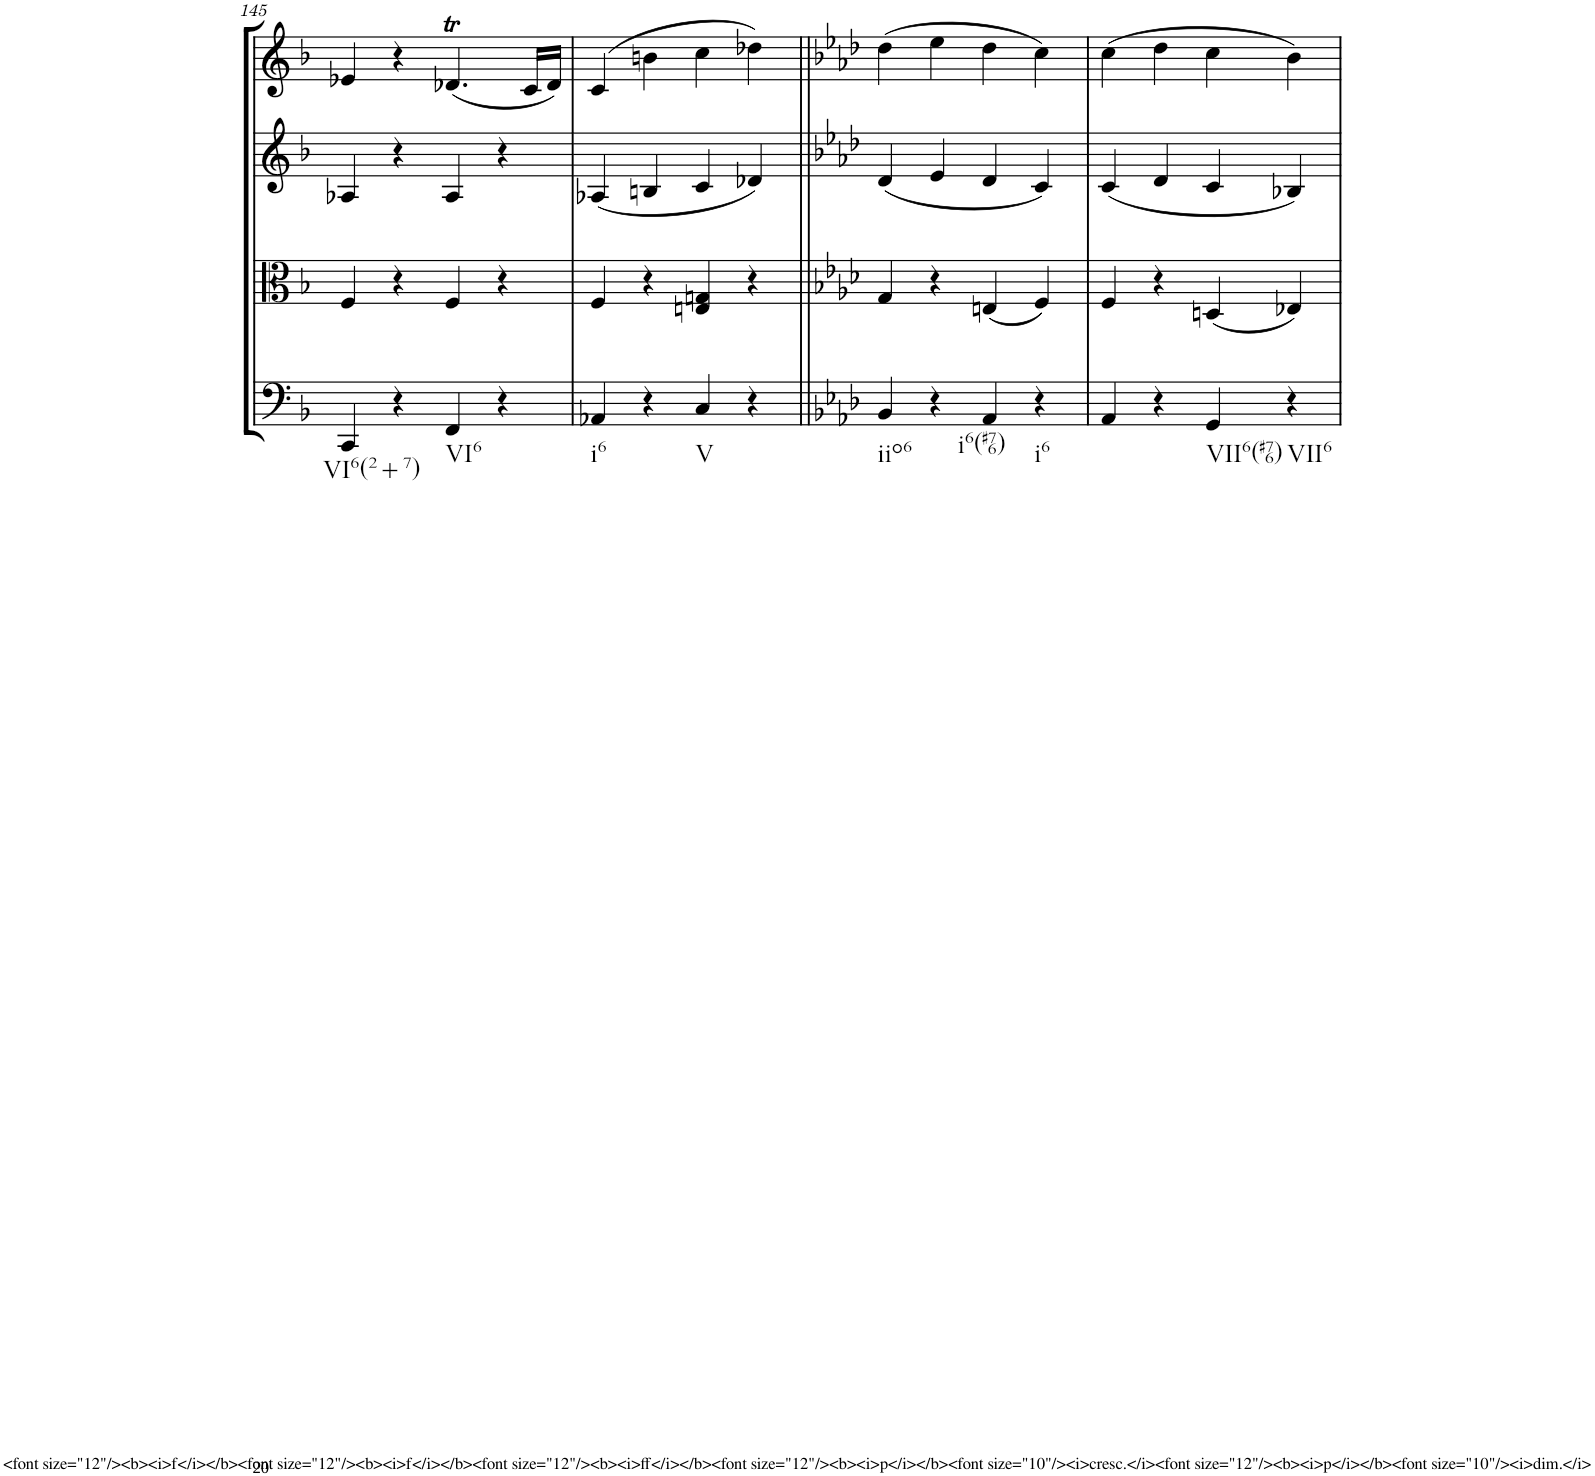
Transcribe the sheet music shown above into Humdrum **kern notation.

**kern	**kern	**kern	**kern
*part4	*part3	*part2	*part1
*staff4	*staff3	*staff2	*staff1
*I"Cello	*I"Viola	*I"2nd Violin	*I"1st Violin
*	*I'Vla	*I'Vln	*I'Vln
!!LO:PB:g=z
*clefF4	*clefC3	*clefG2	*clefG2
*k[b-]	*k[b-]	*k[b-]	*k[b-]
*F:	*F:	*F:	*F:
*M4/4	*M4/4	*M4/4	*M4/4
*met(c)	*met(c)	*met(c)	*met(c)
=145	=145	=145	=145
!LO:TX:b:t=VI6(2+7)	!	!	!
4CC/	4F/	4A-X/	4e-X/
4r	4r	4r	4r
!LO:TX:b:t=VI6	!	!	!
4FF/	4F/	4A-/	(4.d-XT/
4r	4r	4r	.
.	.	.	16c/LL
.	.	.	16d-/JJ)
=146	=146	=146	=146
!LO:TX:b:t=i6	!	!	!
4AA-X/	4F/	(4A-X/	(4c/
4r	4r	4Bn/	4bn\
!LO:TX:b:t=V	!	!	!
4C/	4En/ 4Gn/	4c/	4cc\
4r	4r	4d-X/)	4dd-X\)
=147||	=147||	=147||	=147||
*k[b-e-a-d-]	*k[b-e-a-d-]	*k[b-e-a-d-]	*k[b-e-a-d-]
*A-:	*A-:	*A-:	*A-:
!LO:TX:b:t=iio6	!	!	!
4BB-/	4G/	(4d-/	(4dd-\
4r	4r	4e-/	4ee-\
!LO:TX:b:t=i6(#76)	!	!	!
4AA-/	(4En/	4d-/	4dd-\
!LO:TX:b:t=i6	!	!	!
4r	4F/)	4c/)	4cc\)
=148	=148	=148	=148
4AA-/	4F/	(4c/	(4cc\
4r	4r	4d-/	4dd-\
!LO:TX:b:t=VII6(#76)	!	!	!
4GG/	(4Dn/	4c/	4cc\
!LO:TX:b:t=VII6	!	!	!
4r	4E-X/)	4B-X/)	4b-\)
=	=	=	=
*-	*-	*-	*-
